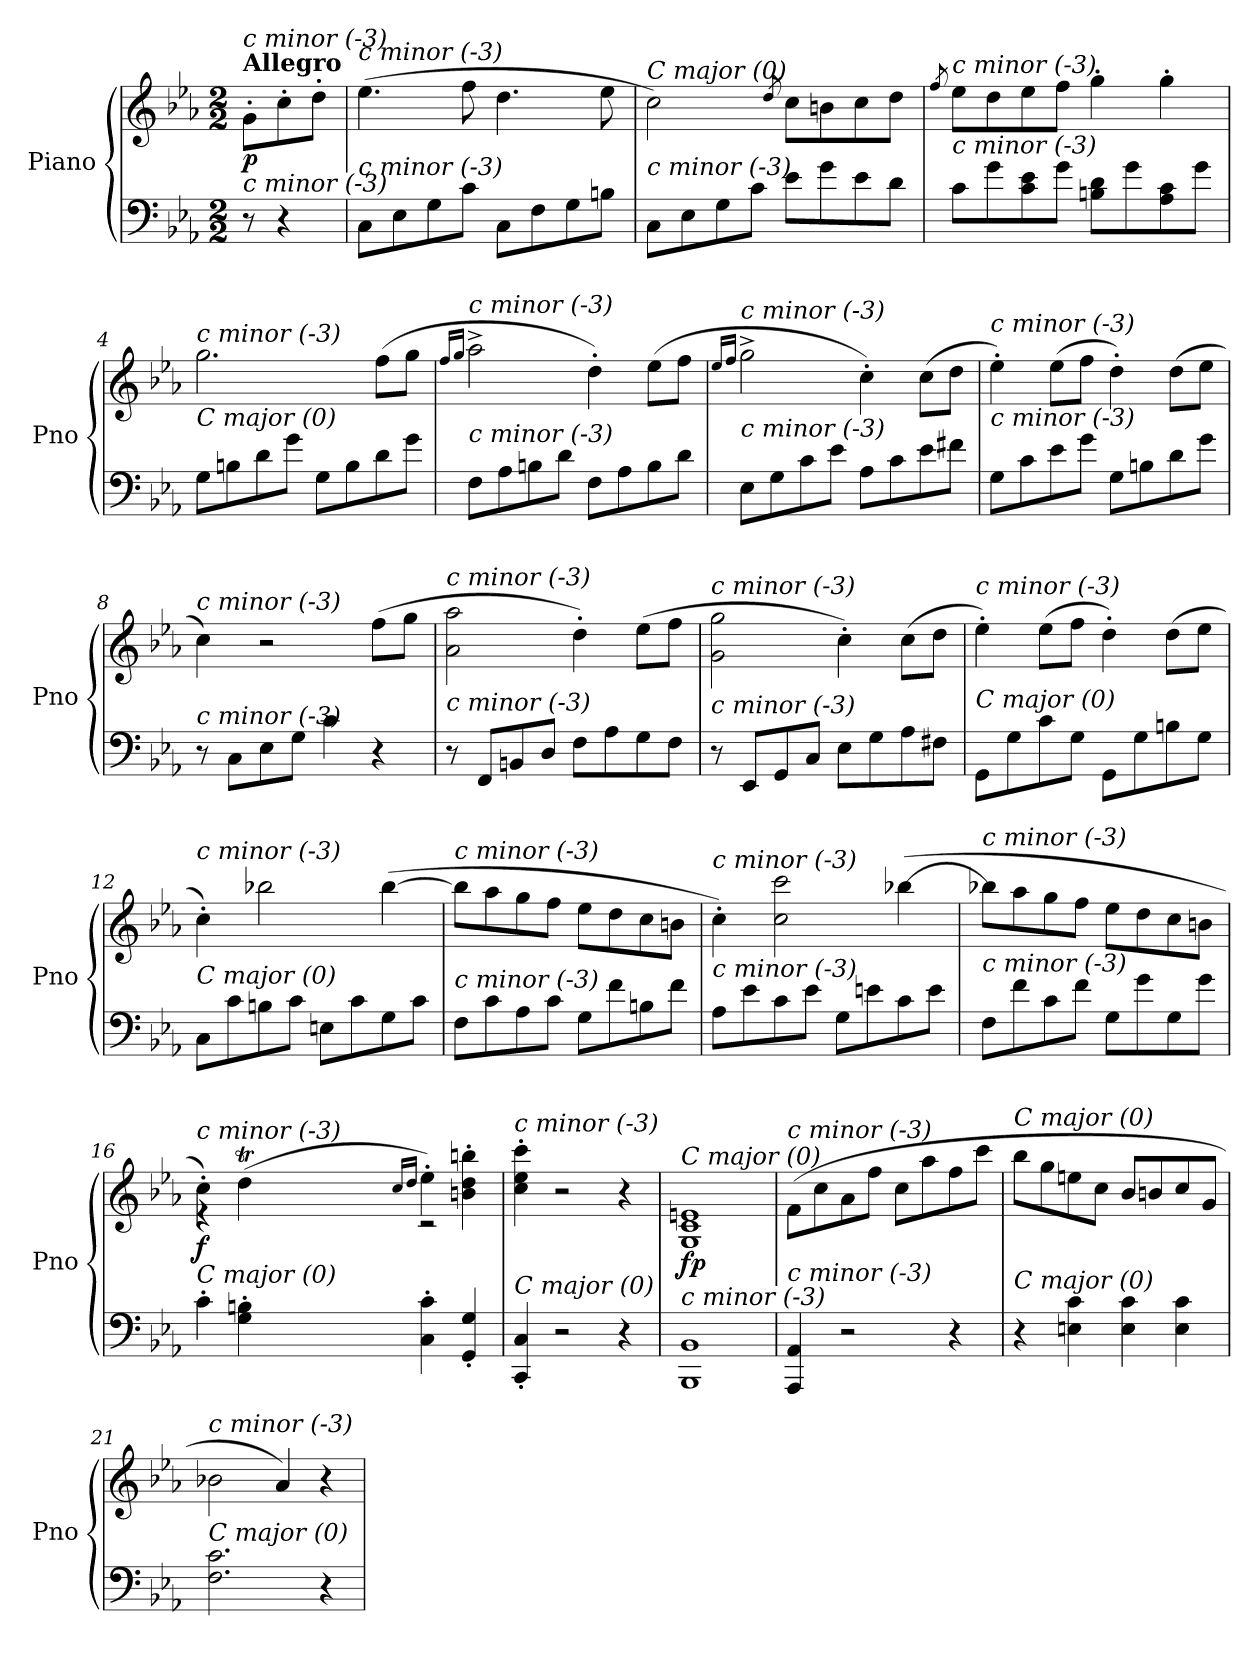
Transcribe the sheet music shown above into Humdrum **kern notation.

**kern	**kern	**dynam
*part1	*part1	*part1
*staff2	*staff1	*staff1/2
*I"Piano	*	*
*I'Pno	*	*
*clefF4	*clefG2	*
*k[b-e-a-]	*k[b-e-a-]	*
*M2/2	*M2/2	*
=	=	=
!	!LO:TX:a:B:t=Allegro	!
!	!LO:TX:i:t=c minor (-3)	!
!LO:TX:i:t=c minor (-3)	!	!
!	!	!LO:DY:b
8r	8g'\L	p
4r	8cc'\	.
.	8dd'\J	.
=1	=1	=1
!	!LO:TX:i:t=c minor (-3)	!
!LO:TX:i:t=c minor (-3)	!	!
8C\L	(>4.ee-\	.
8E-\	.	.
8G\	.	.
8c\J	8ff\	.
8C\L	4.dd\	.
8F\	.	.
8G\	.	.
8Bn\J	8ee-\	.
=2	=2	=2
!	!LO:TX:i:t=C major (0)	!
!LO:TX:i:t=c minor (-3)	!	!
8C\L	2cc\)	.
8E-\	.	.
8G\	.	.
8c\J	.	.
.	8qdd/	.
8e-\L	8cc\L	.
8g\	8bn\	.
8e-\	8cc\	.
8d\J	8dd\J	.
=3	=3	=3
.	8qff/	.
!	!LO:TX:i:t=c minor (-3)	!
!LO:TX:i:t=c minor (-3)	!	!
8c\L	8ee-\L	.
8g\	8dd\	.
8c\ 8e-\	8ee-\	.
8g\J	8ff\J	.
8Bn\ 8d\L	4gg'\	.
8g\	.	.
8A-\ 8c\	4gg'\	.
8g\J	.	.
=4	=4	=4
!	!LO:TX:i:t=c minor (-3)	!
!LO:TX:i:t=C major (0)	!	!
8G\L	2.gg\	.
8Bn\	.	.
8d\	.	.
8g\J	.	.
8G\L	.	.
8B\	.	.
8d\	(>8ff\L	.
8g\J	8gg\J	.
!!LO:LB:g=z
=5	=5	=5
.	16qff/LL	.
.	16qgg/JJ	.
!	!LO:TX:i:t=c minor (-3)	!
!LO:TX:i:t=c minor (-3)	!	!
8F\L	2aa-^\	.
8A-\	.	.
8Bn\	.	.
8d\J	.	.
8F\L	4dd'\)	.
8A-\	.	.
8B\	(>8ee-\L	.
8d\J	8ff\J	.
=6	=6	=6
.	16qee-/LL	.
.	16qff/JJ	.
!	!LO:TX:i:t=c minor (-3)	!
!LO:TX:i:t=c minor (-3)	!	!
8E-\L	2gg^\	.
8G\	.	.
8c\	.	.
8e-\J	.	.
8A-\L	4cc'\)	.
8c\	.	.
8e-\	(>8cc\L	.
8f#X\J	8dd\J	.
=7	=7	=7
!	!LO:TX:i:t=c minor (-3)	!
!LO:TX:i:t=c minor (-3)	!	!
8G\L	4ee-'\)	.
8c\	.	.
8e-\	(>8ee-\L	.
8g\J	8ff\J	.
8G\L	4dd'\)	.
8Bn\	.	.
8d\	(>8dd\L	.
8g\J	8ee-\J	.
=8	=8	=8
!	!LO:TX:i:t=c minor (-3)	!
!LO:TX:i:t=c minor (-3)	!	!
8r	4cc\)	.
8C\L	.	.
8E-\	2r	.
8G\J	.	.
4c\	.	.
4r	(>8ff\L	.
.	8gg\J	.
!!LO:LB:g=z
=9	=9	=9
!	!LO:TX:i:t=c minor (-3)	!
!LO:TX:i:t=c minor (-3)	!	!
8r	2a-\ 2aa-\	.
8FF/L	.	.
8BBn/	.	.
8D/J	.	.
8F\L	4dd'\)	.
8A-\	.	.
8G\	(>8ee-\L	.
8F\J	8ff\J	.
=10	=10	=10
!	!LO:TX:i:t=c minor (-3)	!
!LO:TX:i:t=c minor (-3)	!	!
8r	2g\ 2gg\	.
8EE-/L	.	.
8GG/	.	.
8C/J	.	.
8E-\L	4cc'\)	.
8G\	.	.
8A-\	(>8cc\L	.
8F#X\J	8dd\J	.
=11	=11	=11
!	!LO:TX:i:t=c minor (-3)	!
!LO:TX:i:t=C major (0)	!	!
8GG\L	4ee-'\)	.
8G\	.	.
8c\	(>8ee-\L	.
8G\J	8ff\J	.
8GG\L	4dd'\)	.
8G\	.	.
8Bn\	(>8dd\L	.
8G\J	8ee-\J	.
=12	=12	=12
!	!LO:TX:i:t=c minor (-3)	!
!LO:TX:i:t=C major (0)	!	!
!	!	!LO:DY:b
8C\L	4cc'\)	other-dynamics
8c\	.	.
8Bn\	2bb-X\	.
8c\J	.	.
8En\L	.	.
8c\	.	.
8G\	(>[4bb-\	.
8c\J	.	.
!!LO:LB:g=z
=13	=13	=13
!	!LO:TX:i:t=c minor (-3)	!
!LO:TX:i:t=c minor (-3)	!	!
8F\L	8bb-\L]	.
8c\	8aa-\	.
8A-\	8gg\	.
8c\J	8ff\J	.
8G\L	8ee-\L	.
8f\	8dd\	.
8Bn\	8cc\	.
8f\J	8bn\J	.
=14	=14	=14
!	!LO:TX:i:t=c minor (-3)	!
!LO:TX:i:t=c minor (-3)	!	!
8A-\L	4cc'\)	.
8e-\	.	.
8c\	2cc\ 2ccc\	.
8e-\J	.	.
8G\L	.	.
8en\	.	.
8c\	(>[4bb-X\	.
8e\J	.	.
=15	=15	=15
!	!LO:TX:i:t=c minor (-3)	!
!LO:TX:i:t=c minor (-3)	!	!
8F\L	8bb-X\L]	.
8f\	8aa-\	.
8c\	8gg\	.
8f\J	8ff\J	.
8G\L	8ee-\L	.
8g\	8dd\	.
8G\	8cc\	.
8g\J	8bn\J	.
=16	=16	=16
*	*^	*
!	!LO:TX:i:t=c minor (-3)	!	!
!LO:TX:i:t=C major (0)	!	!	!
!	!	!	!LO:DY:b
4c'\	4cc'\)	4r	f
4G\' 4Bn\'	(>4ddt\	32ee-LLLyy	.
.	.	32ddyy	.
.	.	32ee-yy	.
.	.	32ddyy	.
.	.	32ee-yy	.
.	.	32ddyy	.
.	.	32ccyy	.
.	.	32ddJJJyy	.
.	16qcc/LL	.	.
.	16qdd/JJ	.	.
4C\' 4c\'	4ee-'\)	2r	.
4GG/' 4G/'	4bn\' 4dd\' 4bbn\'	.	.
*	*v	*v	*
!!LO:LB:g=z
=17	=17	=17
!	!LO:TX:i:t=c minor (-3)	!
!LO:TX:i:t=C major (0)	!	!
4CC/' 4C/'	4cc\' 4ee-\' 4ccc\'	.
2r	2r	.
4r	4r	.
=18	=18	=18
!	!LO:TX:i:t=C major (0)	!
!LO:TX:i:t=c minor (-3)	!	!
!	!	!LO:DY:b
1BBB- 1BB-	1G 1c 1en	fp
=19	=19	=19
!	!LO:TX:i:t=c minor (-3)	!
!LO:TX:i:t=c minor (-3)	!	!
4AAA-/ 4AA-/	(>8f\L	.
.	8cc\	.
2r	8a-\	.
.	8ff\J	.
.	8cc\L	.
.	8aa-\	.
4r	8ff\	.
.	8ccc\J	.
=20	=20	=20
!	!LO:TX:i:t=C major (0)	!
!LO:TX:i:t=C major (0)	!	!
4r	8bb-\L	.
.	8gg\	.
4En\ 4c\	8een\	.
.	8cc\J	.
4E\ 4c\	8b-/L	.
.	8bn/	.
4E\ 4c\	8cc/	.
.	8g/J	.
=21	=21	=21
!	!LO:TX:i:t=c minor (-3)	!
!LO:TX:i:t=C major (0)	!	!
2.F\ 2.c\	2b-X\	.
.	4a-/)	.
4r	4r	.
=	=	=
*-	*-	*-
